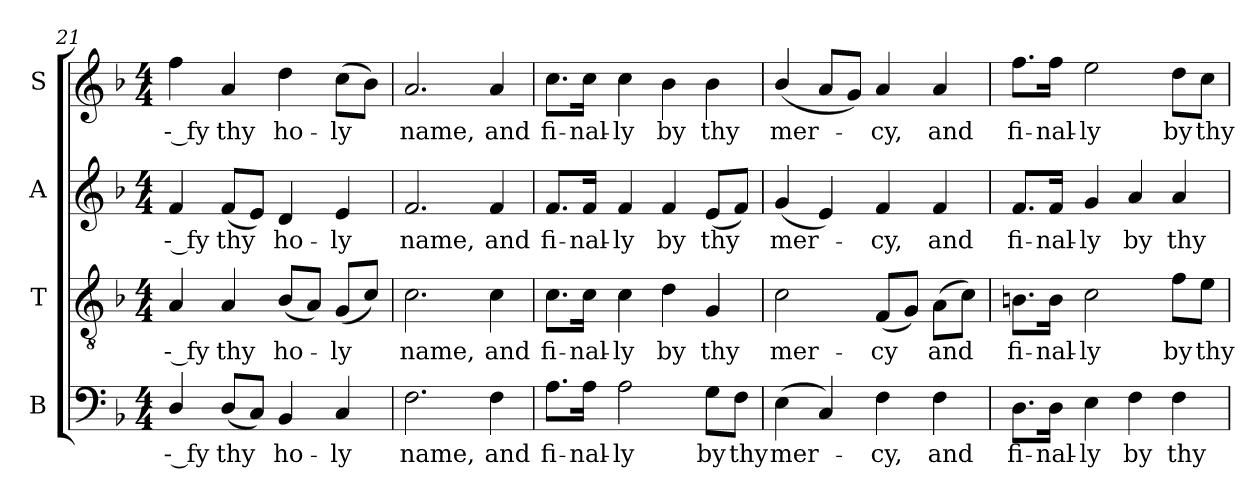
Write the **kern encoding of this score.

**kern	**text	**kern	**text	**kern	**text	**kern	**text
*part4	*part4	*part3	*part3	*part2	*part2	*part1	*part1
*staff4	*staff4	*staff3	*staff3	*staff2	*staff2	*staff1	*staff1
*I"B	*	*I"T	*	*I"A	*	*I"S	*
*I'B.	*	*I'T.	*	*I'A.	*	*I'S.	*
!!LO:PB:g=z
*clefF4	*	*clefGv2	*	*clefG2	*	*clefG2	*
*	*	*ITrd7c12	*	*	*	*	*
*k[b-]	*	*k[b-]	*	*k[b-]	*	*k[b-]	*
*F:	*	*F:	*	*F:	*	*F:	*
*M4/4	*	*M4/4	*	*M4/4	*	*M4/4	*
=21	=21	=21	=21	=21	=21	=21	=21
!	!LO:LY:b:color=#000000	!	!	!	!	!	!
!	!	!	!LO:LY:b:color=#000000	!	!	!	!
!	!	!	!	!	!LO:LY:b:color=#000000	!	!
!	!	!	!	!	!	!	!LO:LY:b:color=#000000
4Di/	-- fy	4AAi/	-- fy	4fi/	-- fy	4ffi\	-- fy
!	!LO:LY:b:color=#000000	!	!	!	!	!	!
!	!	!	!LO:LY:b:color=#000000	!	!	!	!
!	!	!	!	!	!LO:LY:b:color=#000000	!	!
!	!	!	!	!	!	!	!LO:LY:b:color=#000000
(8Di/L	thy	4AAi/	thy	(8fi/L	thy	4ai/	thy
8Ci/J)	.	.	.	8ei/J)	.	.	.
!	!LO:LY:b:color=#000000	!	!	!	!	!	!
!	!	!	!LO:LY:b:color=#000000	!	!	!	!
!	!	!	!	!	!LO:LY:b:color=#000000	!	!
!	!	!	!	!	!	!	!LO:LY:b:color=#000000
4BB-i/	ho-	(8BB-i/L	ho-	4di/	ho-	4ddi\	ho-
.	.	8AAi/J)	.	.	.	.	.
!	!LO:LY:b:color=#000000	!	!	!	!	!	!
!	!	!	!LO:LY:b:color=#000000	!	!	!	!
!	!	!	!	!	!LO:LY:b:color=#000000	!	!
!	!	!	!	!	!	!	!LO:LY:b:color=#000000
4Ci/	-ly	(8GGi/L	-ly	4ei/	-ly	(8cci\L	-ly
.	.	8Ci/J)	.	.	.	8b-i\J)	.
=22	=22	=22	=22	=22	=22	=22	=22
!	!LO:LY:b:color=#000000	!	!	!	!	!	!
!	!	!	!LO:LY:b:color=#000000	!	!	!	!
!	!	!	!	!	!LO:LY:b:color=#000000	!	!
!	!	!	!	!	!	!	!LO:LY:b:color=#000000
2.Fi\	name,	2.Ci\	name,	2.fi/	name,	2.ai/	name,
!	!LO:LY:b:color=#000000	!	!	!	!	!	!
!	!	!	!LO:LY:b:color=#000000	!	!	!	!
!	!	!	!	!	!LO:LY:b:color=#000000	!	!
!	!	!	!	!	!	!	!LO:LY:b:color=#000000
4Fi\	and	4Ci\	and	4fi/	and	4ai/	and
=23	=23	=23	=23	=23	=23	=23	=23
!	!LO:LY:b:color=#000000	!	!	!	!	!	!
!	!	!	!LO:LY:b:color=#000000	!	!	!	!
!	!	!	!	!	!LO:LY:b:color=#000000	!	!
!	!	!	!	!	!	!	!LO:LY:b:color=#000000
8.Ai\L	fi-	8.Ci\L	fi-	8.fi/L	fi-	8.cci\L	fi-
!	!LO:LY:b:color=#000000	!	!	!	!	!	!
!	!	!	!LO:LY:b:color=#000000	!	!	!	!
!	!	!	!	!	!LO:LY:b:color=#000000	!	!
!	!	!	!	!	!	!	!LO:LY:b:color=#000000
16Ai\Jk	-nal-	16Ci\Jk	-nal-	16fi/Jk	-nal-	16cci\Jk	-nal-
!	!LO:LY:b:color=#000000	!	!	!	!	!	!
!	!	!	!LO:LY:b:color=#000000	!	!	!	!
!	!	!	!	!	!LO:LY:b:color=#000000	!	!
!	!	!	!	!	!	!	!LO:LY:b:color=#000000
2Ai\	-ly	4Ci\	-ly	4fi/	-ly	4cci\	-ly
!	!	!	!LO:LY:b:color=#000000	!	!	!	!
!	!	!	!	!	!LO:LY:b:color=#000000	!	!
!	!	!	!	!	!	!	!LO:LY:b:color=#000000
.	.	4Di\	by	4fi/	by	4b-i\	by
!	!LO:LY:b:color=#000000	!	!	!	!	!	!
!	!	!	!LO:LY:b:color=#000000	!	!	!	!
!	!	!	!	!	!LO:LY:b:color=#000000	!	!
!	!	!	!	!	!	!	!LO:LY:b:color=#000000
8Gi\L	by	4GGi/	thy	(8ei/L	thy	4b-i\	thy
!	!LO:LY:b:color=#000000	!	!	!	!	!	!
8Fi\J	thy	.	.	8fi/J)	.	.	.
=24	=24	=24	=24	=24	=24	=24	=24
!	!LO:LY:b:color=#000000	!	!	!	!	!	!
!	!	!	!LO:LY:b:color=#000000	!	!	!	!
!	!	!	!	!	!LO:LY:b:color=#000000	!	!
!	!	!	!	!	!	!	!LO:LY:b:color=#000000
(4Ei\	mer-	2Ci\	mer-	(4gi/	mer-	(4b-i/	mer-
4Ci/)	.	.	.	4ei/)	.	8ai/L	.
.	.	.	.	.	.	8gi/J)	.
!	!LO:LY:b:color=#000000	!	!	!	!	!	!
!	!	!	!LO:LY:b:color=#000000	!	!	!	!
!	!	!	!	!	!LO:LY:b:color=#000000	!	!
!	!	!	!	!	!	!	!LO:LY:b:color=#000000
4Fi\	-cy,	(8FFi/L	-cy	4fi/	-cy,	4ai/	-cy,
.	.	8GGi/J)	.	.	.	.	.
!	!LO:LY:b:color=#000000	!	!	!	!	!	!
!	!	!	!LO:LY:b:color=#000000	!	!	!	!
!	!	!	!	!	!LO:LY:b:color=#000000	!	!
!	!	!	!	!	!	!	!LO:LY:b:color=#000000
4Fi\	and	(8AAi\L	and	4fi/	and	4ai/	and
.	.	8Ci\J)	.	.	.	.	.
=25	=25	=25	=25	=25	=25	=25	=25
!	!LO:LY:b:color=#000000	!	!	!	!	!	!
!	!	!	!LO:LY:b:color=#000000	!	!	!	!
!	!	!	!	!	!LO:LY:b:color=#000000	!	!
!	!	!	!	!	!	!	!LO:LY:b:color=#000000
8.Di\L	fi-	8.BBni\L	fi-	8.fi/L	fi-	8.ffi\L	fi-
!	!LO:LY:b:color=#000000	!	!	!	!	!	!
!	!	!	!LO:LY:b:color=#000000	!	!	!	!
!	!	!	!	!	!LO:LY:b:color=#000000	!	!
!	!	!	!	!	!	!	!LO:LY:b:color=#000000
16Di\Jk	-nal-	16BBi\Jk	-nal-	16fi/Jk	-nal-	16ffi\Jk	-nal-
!	!LO:LY:b:color=#000000	!	!	!	!	!	!
!	!	!	!LO:LY:b:color=#000000	!	!	!	!
!	!	!	!	!	!LO:LY:b:color=#000000	!	!
!	!	!	!	!	!	!	!LO:LY:b:color=#000000
4Ei\	-ly	2Ci\	-ly	4gi/	-ly	2eei\	-ly
!	!LO:LY:b:color=#000000	!	!	!	!	!	!
!	!	!	!	!	!LO:LY:b:color=#000000	!	!
4Fi\	by	.	.	4ai/	by	.	.
!	!LO:LY:b:color=#000000	!	!	!	!	!	!
!	!	!	!LO:LY:b:color=#000000	!	!	!	!
!	!	!	!	!	!LO:LY:b:color=#000000	!	!
!	!	!	!	!	!	!	!LO:LY:b:color=#000000
4Fi\	thy	8Fi\L	by	4ai/	thy	8ddi\L	by
!	!	!	!LO:LY:b:color=#000000	!	!	!	!
!	!	!	!	!	!	!	!LO:LY:b:color=#000000
.	.	8Ei\J	thy	.	.	8cci\J	thy
=	=	=	=	=	=	=	=
*-	*-	*-	*-	*-	*-	*-	*-
